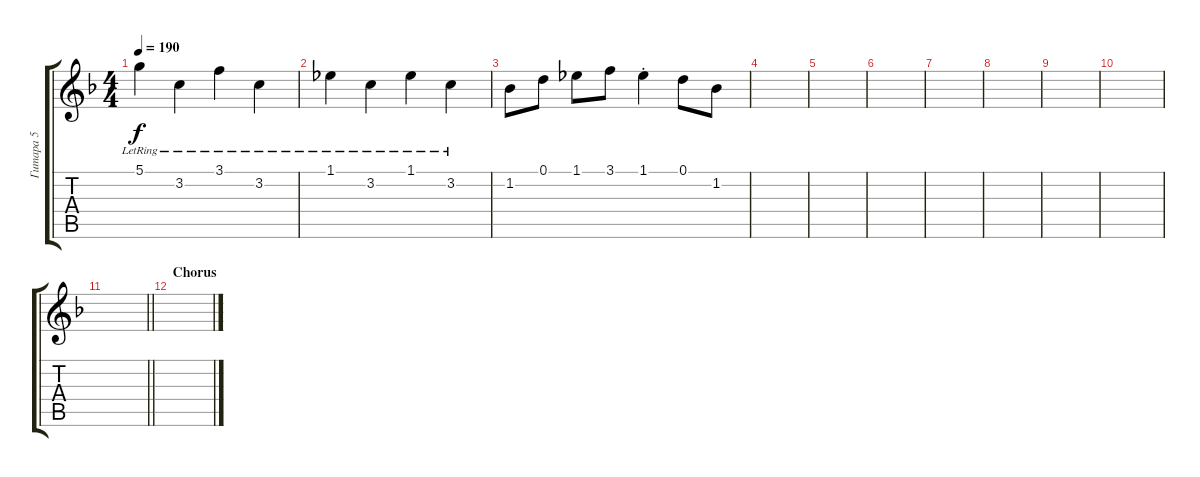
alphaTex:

\track ("Гитара 5" "Гитара 5") {instrument distortionguitar}
\staff {score tabs}
\tuning (D4 A3 F3 C3 G2 D2) {hide}
\ts (4 4)
\tempo 190
\clef g2
\ks dminor
5.1{lr}.4{dy f} 3.2{lr}.4 3.1{lr}.4 3.2{lr}.4 |
1.1{lr}.4 3.2{lr}.4 1.1{lr}.4 3.2{lr}.4 |
1.2.8 0.1.8 1.1.8 3.1.8 1.1{st}.4 0.1.8 1.2.8 |
|
|
|
|
|
|
|
\barLineRight lightlight
|
\section ("" "Chorus")
